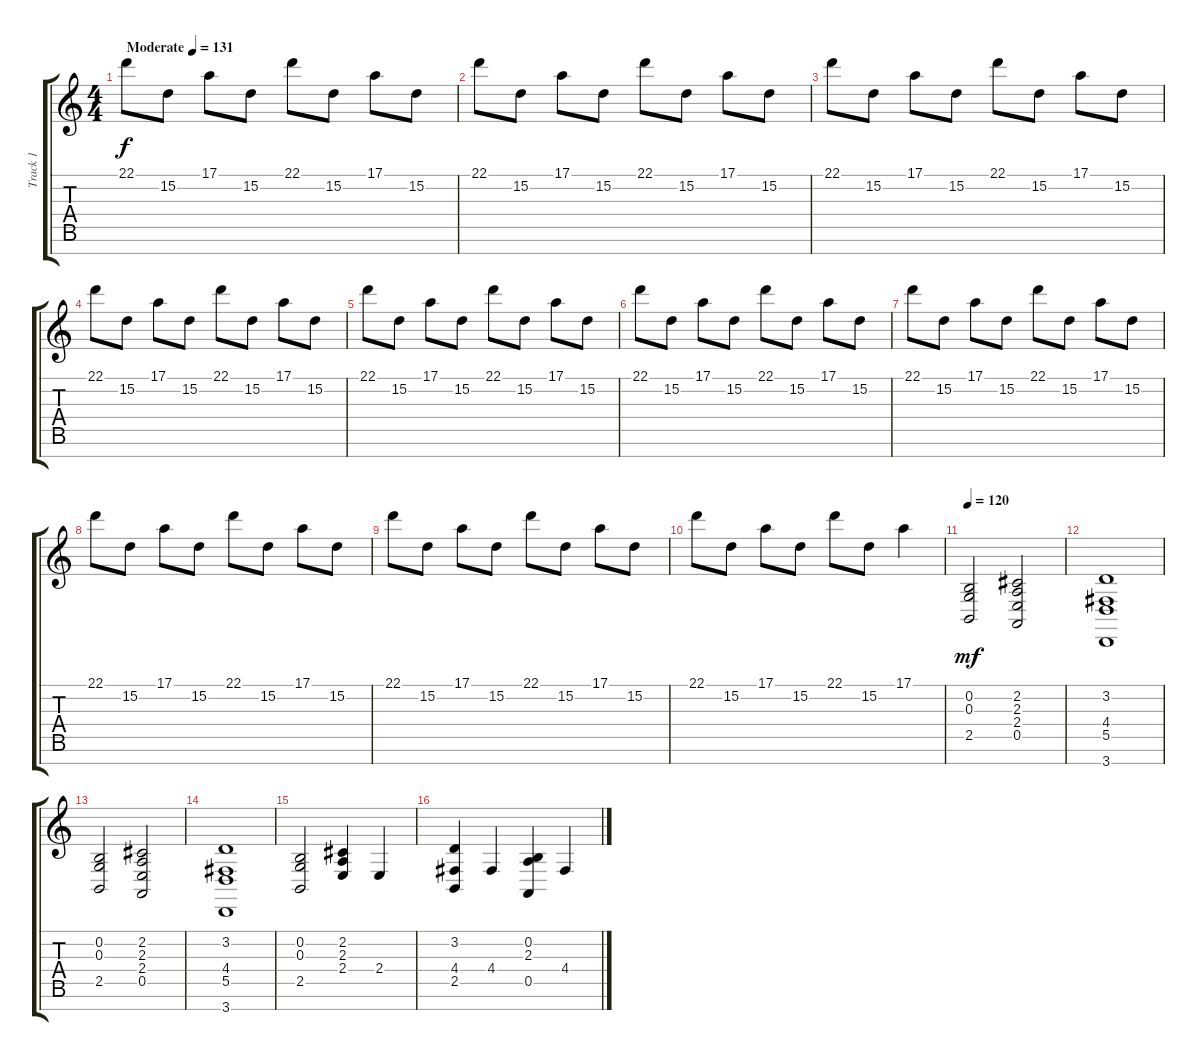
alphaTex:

\track ("Track 1" "Track 1") {instrument brightacousticpiano}
\staff {score tabs}
\tuning (E4 B3 G3 D3 A2 E2 B1) {hide}
\ts (4 4)
\tempo (131 "Moderate")
\clef g2
\ks c
22.1.8{dy f instrument brightacousticpiano} 15.2.8 17.1.8 15.2.8 22.1.8 15.2.8 17.1.8 15.2.8 |
22.1.8 15.2.8 17.1.8 15.2.8 22.1.8 15.2.8 17.1.8 15.2.8 |
22.1.8 15.2.8 17.1.8 15.2.8 22.1.8 15.2.8 17.1.8 15.2.8 |
22.1.8 15.2.8 17.1.8 15.2.8 22.1.8 15.2.8 17.1.8 15.2.8 |
22.1.8 15.2.8 17.1.8 15.2.8 22.1.8 15.2.8 17.1.8 15.2.8 |
22.1.8 15.2.8 17.1.8 15.2.8 22.1.8 15.2.8 17.1.8 15.2.8 |
22.1.8 15.2.8 17.1.8 15.2.8 22.1.8 15.2.8 17.1.8 15.2.8 |
22.1.8 15.2.8 17.1.8 15.2.8 22.1.8 15.2.8 17.1.8 15.2.8 |
22.1.8 15.2.8 17.1.8 15.2.8 22.1.8 15.2.8 17.1.8 15.2.8 |
22.1.8 15.2.8 17.1.8 15.2.8 22.1.8 15.2.8 17.1.4 |
\tempo 120
(0.2 0.3 2.5).2{dy mf volume 7 balance 8 instrument acousticgrandpiano} (2.2 2.3 2.4 0.5).2 |
(3.2 4.4 5.5 3.7).1 |
(0.2 0.3 2.5).2 (2.2 2.3 2.4 0.5).2 |
(3.2 4.4 5.5 3.7).1 |
(0.2 0.3 2.5).2 (2.2 2.3 2.4).4 2.4.4 |
(3.2 4.4 2.5).4 4.4.4 (0.2 2.3 0.5).4 4.4.4
